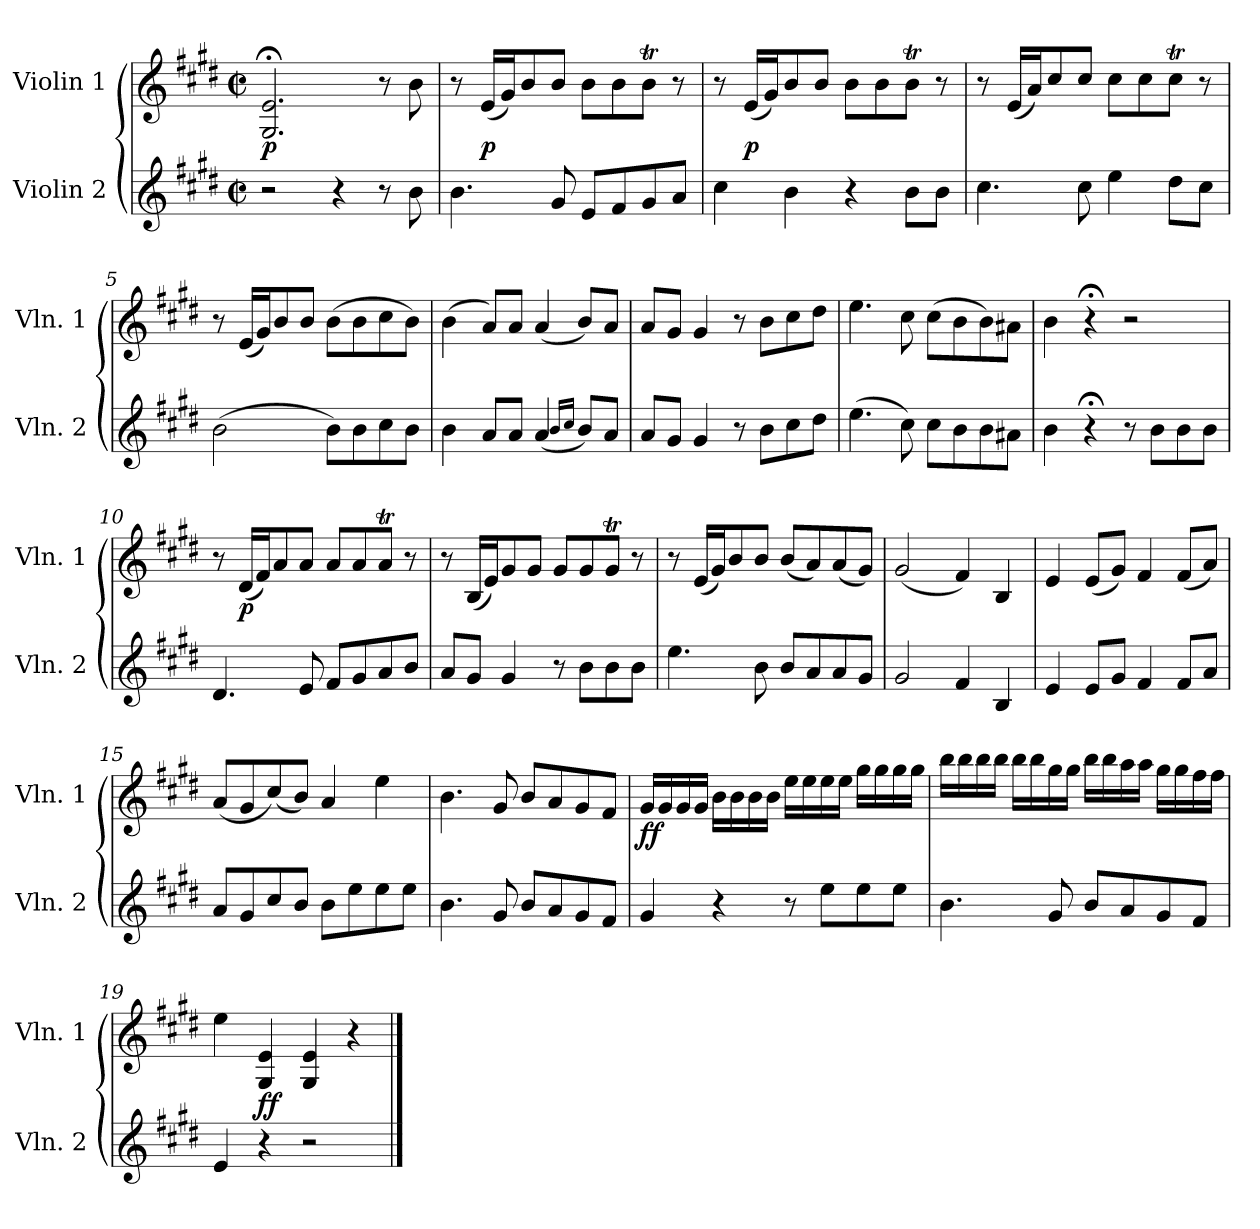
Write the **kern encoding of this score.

**kern	**kern	**dynam
*part2	*part1	*part1
*staff2	*staff1	*staff1
*I"Violin 2	*I"Violin 1	*
*I'Vln. 2	*I'Vln. 1	*
*clefG2	*clefG2	*
*k[f#c#g#d#]	*k[f#c#g#d#]	*
*M2/2	*M2/2	*
*met(c|)	*met(c|)	*
=1	=1	=1
!	!	!LO:DY:b
2r	2.G#;</ 2.e;</	p
4r	.	.
8r	8r	.
8b\	8b\	.
=2	=2	=2
4.b\	8r	.
!	!	!LO:DY:b
.	(<16e/LL	p
.	16g#/J)	.
.	8b/	.
8g#/	8b/J	.
8e/L	8b\L	.
8f#/	8b\	.
8g#/	8bT\J	.
8a/J	8r	.
=3	=3	=3
4cc#\	8r	.
!	!	!LO:DY:b
.	(<16e/LL	p
.	16g#/J)	.
4b\	8b/	.
.	8b/J	.
4r	8b\L	.
.	8b\	.
8b\L	8bT\J	.
8b\J	8r	.
=4	=4	=4
4.cc#\	8r	.
.	(<16e/LL	.
.	16a/J)	.
.	8cc#/	.
8cc#\	8cc#/J	.
4ee\	8cc#\L	.
.	8cc#\	.
8dd#\L	8cc#T\J	.
8cc#\J	8r	.
!!LO:LB:g=z
=5	=5	=5
(>2b\	8r	.
.	(<16e/LL	.
.	16g#/J)	.
.	8b/	.
.	8b/J	.
8b\L)	(>8b\L	.
8b\	8b\	.
8cc#\	8cc#\	.
8b\J	8b\J)	.
=6	=6	=6
4b\	(>4b\	.
8a/L	8a/L)	.
8a/J	8a/J	.
(<4a/	(<4a/	.
16qqb/LL	.	.
16qqcc#/JJ	.	.
8b/L)	8b/L)	.
8a/J	8a/J	.
=7	=7	=7
8a/L	8a/L	.
8g#/J	8g#/J	.
4g#/	4g#/	.
8r	8r	.
8b\L	8b\L	.
8cc#\	8cc#\	.
8dd#\J	8dd#\J	.
=8	=8	=8
(>4.ee\	4.ee\	.
8cc#\)	8cc#\	.
8cc#\L	(>8cc#\L	.
8b\	8b\	.
8b\	8b\)	.
8a#X\J	8a#X\J	.
!!LO:LB:g=z
=9	=9	=9
4b\	4b\	.
4r;<	4r;<	.
8r	2r	.
8b\L	.	.
8b\	.	.
8b\J	.	.
=10	=10	=10
4.d#/	8r	.
!	!	!LO:DY:b
.	(<16d#/LL	p
.	16f#/J)	.
.	8a/	.
8e/	8a/J	.
8f#/L	8a/L	.
8g#/	8a/	.
8a/	8aT/J	.
8b/J	8r	.
=11	=11	=11
8a/L	8r	.
8g#/J	(<16B/LL	.
.	16e/J)	.
4g#/	8g#/	.
.	8g#/J	.
8r	8g#/L	.
8b\L	8g#/	.
8b\	8g#t/J	.
8b\J	8r	.
!!LO:LB:g=z
=12	=12	=12
4.ee\	8r	.
.	(<16e/LL	.
.	16g#/J)	.
.	8b/	.
8b\	8b/J	.
8b/L	(<8b/L	.
8a/	8a/)	.
8a/	(<8a/	.
8g#/J	8g#/J)	.
=13	=13	=13
2g#/	(<2g#/	.
4f#/	4f#/)	.
4B/	4B/	.
=14	=14	=14
4e/	4e/	.
8e/L	(<8e/L	.
8g#/J	8g#/J)	.
4f#/	4f#/	.
8f#/L	(<8f#/L	.
8a/J	8a/J)	.
=15	=15	=15
8a/L	(<8a/L	.
8g#/	8g#/	.
8cc#/	(<8cc#/)	.
8b/J	8b/J)	.
8b\L	4a/	.
8ee\	.	.
8ee\	4ee\	.
8ee\J	.	.
!!LO:LB:g=z
=16	=16	=16
4.b\	4.b\	.
8g#/	8g#/	.
8b/L	8b/L	.
8a/	8a/	.
8g#/	8g#/	.
8f#/J	8f#/J	.
=17	=17	=17
!	!	!LO:DY:b
4g#/	16g#/LL	ff
.	16g#/	.
.	16g#/	.
.	16g#/JJ	.
4r	16b\LL	.
.	16b\	.
.	16b\	.
.	16b\JJ	.
8r	16ee\LL	.
.	16ee\	.
8ee\L	16ee\	.
.	16ee\JJ	.
8ee\	16gg#\LL	.
.	16gg#\	.
8ee\J	16gg#\	.
.	16gg#\JJ	.
!!LO:PB:g=z
=18	=18	=18
4.b\	16bb\LL	.
.	16bb\	.
.	16bb\	.
.	16bb\JJ	.
.	16bb\LL	.
.	16bb\	.
8g#/	16gg#\	.
.	16gg#\JJ	.
8b/L	16bb\LL	.
.	16bb\	.
8a/	16aa\	.
.	16aa\JJ	.
8g#/	16gg#\LL	.
.	16gg#\	.
8f#/J	16ff#\	.
.	16ff#\JJ	.
!!LO:PB:g=z
=19	=19	=19
4e/	4ee\	.
!	!	!LO:DY:b
4r	4G#/ 4e/	ff
2r	4G#/ 4e/	.
.	4r	.
==	==	==
*-	*-	*-
